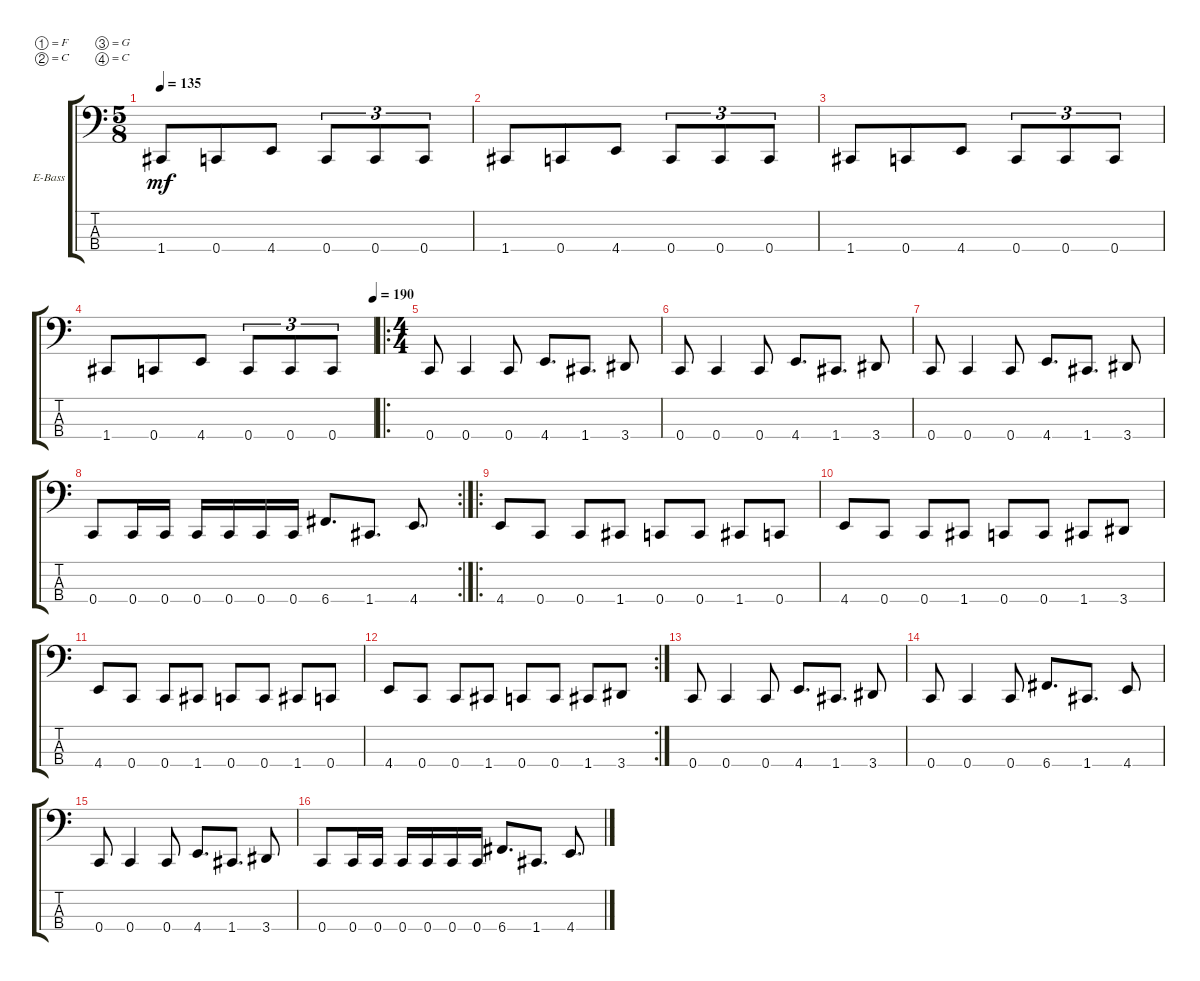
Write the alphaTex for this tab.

\bracketExtendMode groupsimilarinstruments
\firstSystemTrackNameOrientation horizontal
\otherSystemsTrackNameOrientation horizontal
\track ("Electric Bass" "E-Bass") {instrument electricbassfinger}
\staff {score tabs}
\tuning (F2 C2 G1 C1)
\ts (5 8)
\tempo 135
\clef f4
\ks c
1.4.8{dy mf instrument electricbassfinger} 0.4.8 4.4.8 0.4.8{tu (3 2)} 0.4.8{tu (3 2)} 0.4.8{tu (3 2)} |
1.4.8 0.4.8 4.4.8 0.4.8{tu (3 2)} 0.4.8{tu (3 2)} 0.4.8{tu (3 2)} |
1.4.8 0.4.8 4.4.8 0.4.8{tu (3 2)} 0.4.8{tu (3 2)} 0.4.8{tu (3 2)} |
\tempo (190 1)
1.4.8 0.4.8 4.4.8 0.4.8{tu (3 2)} 0.4.8{tu (3 2)} 0.4.8{tu (3 2)} |
\ro
\ts (4 4)
0.4.8 0.4.4 0.4.8 4.4.8{d} 1.4.8{d} 3.4.8 |
0.4.8 0.4.4 0.4.8 4.4.8{d} 1.4.8{d} 3.4.8 |
0.4.8 0.4.4 0.4.8 4.4.8{d} 1.4.8{d} 3.4.8 |
\rc 2
0.4.8 0.4.16 0.4.16 0.4.16 0.4.16 0.4.16 0.4.16 6.4.8{d} 1.4.8{d} 4.4.8{d} |
\ro
4.4.8 0.4.8 0.4.8 1.4.8 0.4.8 0.4.8 1.4.8 0.4.8 |
4.4.8 0.4.8 0.4.8 1.4.8 0.4.8 0.4.8 1.4.8 3.4.8 |
4.4.8 0.4.8 0.4.8 1.4.8 0.4.8 0.4.8 1.4.8 0.4.8 |
\rc 2
4.4.8 0.4.8 0.4.8 1.4.8 0.4.8 0.4.8 1.4.8 3.4.8 |
0.4.8 0.4.4 0.4.8 4.4.8{d} 1.4.8{d} 3.4.8 |
0.4.8 0.4.4 0.4.8 6.4.8{d} 1.4.8{d} 4.4.8 |
0.4.8 0.4.4 0.4.8 4.4.8{d} 1.4.8{d} 3.4.8 |
0.4.8 0.4.16 0.4.16 0.4.16 0.4.16 0.4.16 0.4.16 6.4.8{d} 1.4.8{d} 4.4.8{d}
